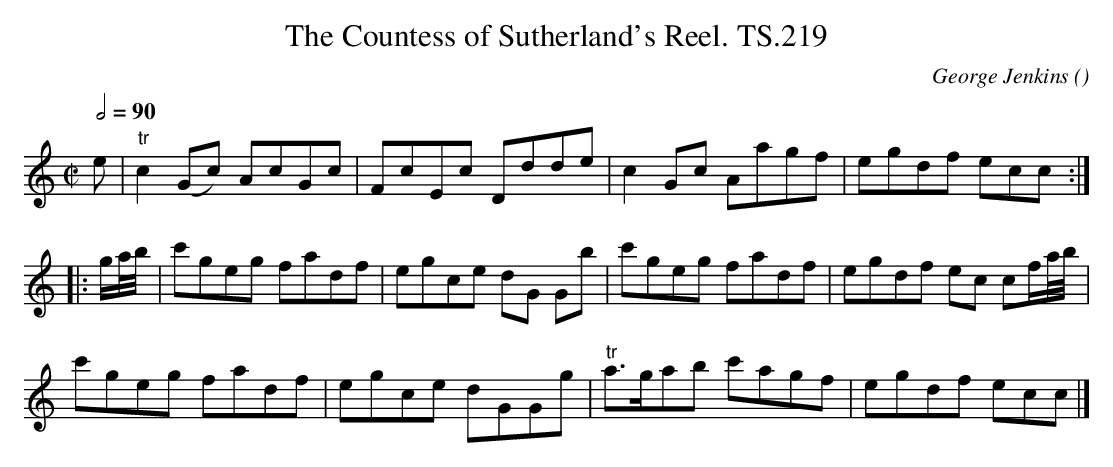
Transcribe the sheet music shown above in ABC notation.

X:1
T:Countess of Sutherland's Reel. TS.219, The
M:C|
L:1/8
Q:1/2=90
O:
C:George Jenkins
K:C
e|"tr"c2(Gc) AcGc|FcEc Ddde|c2Gc Aagf|egdf ecc:|
|:g/a//b//|c'geg fadf|egce dG Gb|c'geg fadf|egdf ec cf/a//b//|
c'geg fadf|egce dGGg|"tr"a>gab c'agf|egdf ecc|]
